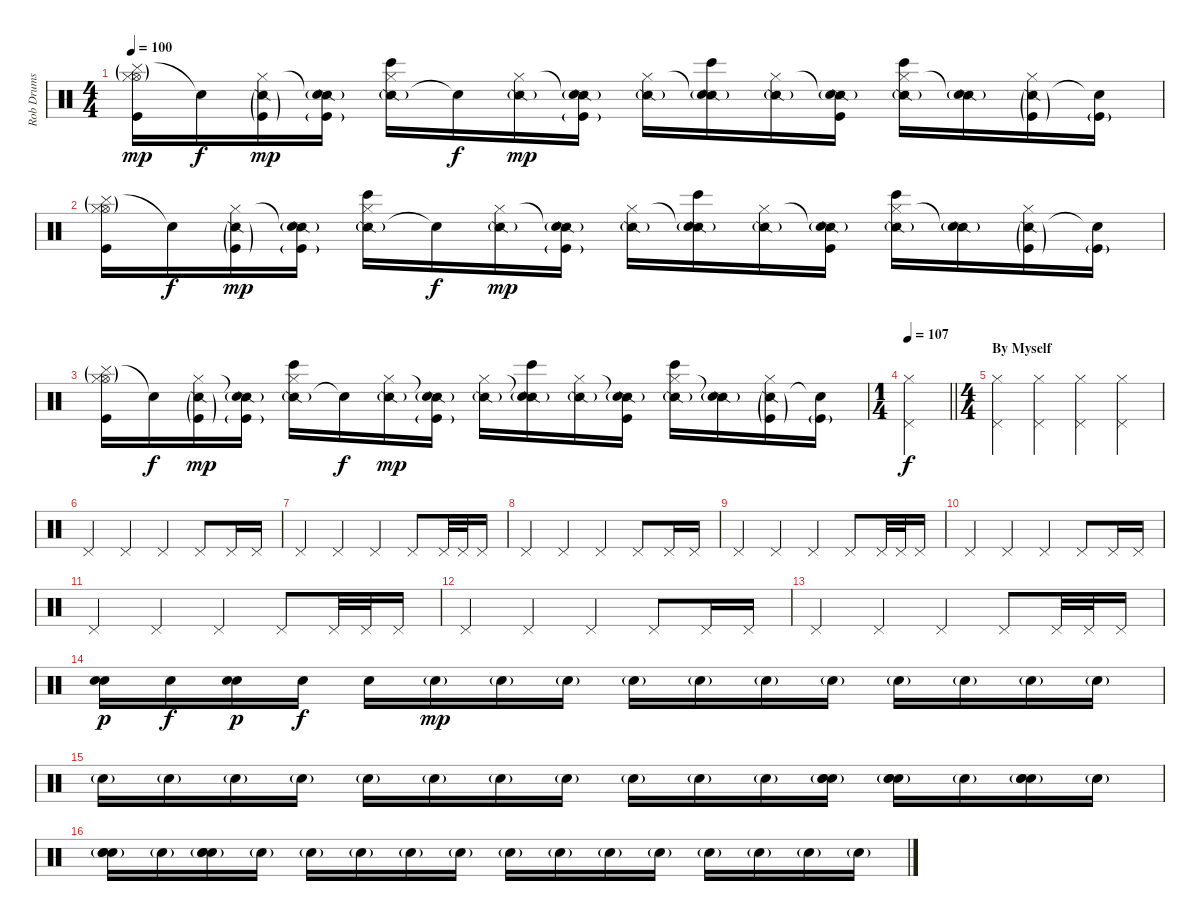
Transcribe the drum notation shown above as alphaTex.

\track ("Rob Drums" "Rob Drums") {instrument percussion}
\staff {score}
\articulation defaults
\ts (4 4)
\tempo 100
\clef neutral
\ks c
("Cymbal (hit)"{g} "Hi-Hat (open)"{g} "Hi-Hat (closed)" "Kick (hit)").16{dy mp volume 8} "Snare (hit)"{t}.16{dy f} ("Snare (side stick) 2"{g} "Hi-Hat (closed)" "Kick (hit)"{g}).16{dy mp} ("Snare (side stick) 2"{g} "Snare (hit)"{t} "Kick (hit)"{g}).16 ("Snare (side stick) 2"{g} "Hi-Hat (closed)" "Bongo High (hit)").16 "Snare (hit)"{t}.16{dy f} ("Snare (side stick) 2"{g} "Hi-Hat (closed)").16{dy mp} ("Snare (side stick) 2"{g} "Snare (hit)"{t} "Kick (hit)"{g}).16 ("Snare (side stick) 2"{g} "Hi-Hat (closed)").16 ("Snare (side stick) 2"{g} "Snare (hit)"{t} "Bongo High (hit)").16 ("Snare (side stick) 2"{g} "Hi-Hat (closed)").16 ("Snare (side stick) 2"{g} "Snare (hit)"{t} "Kick (hit)").16 ("Snare (side stick) 2"{g} "Hi-Hat (closed)" "Bongo High (hit)").16 ("Snare (side stick) 2"{g} "Snare (hit)"{t}).16 ("Snare (side stick) 2"{g} "Hi-Hat (closed)" "Kick (hit)"{g}).16 ("Snare (hit)"{t} "Kick (hit)"{g}).16 |
("Cymbal (hit)"{g} "Hi-Hat (open)"{g} "Hi-Hat (closed)" "Kick (hit)").16{volume 6} "Snare (hit)"{t}.16{dy f} ("Snare (side stick) 2"{g} "Hi-Hat (closed)" "Kick (hit)"{g}).16{dy mp} ("Snare (side stick) 2"{g} "Snare (hit)"{t} "Kick (hit)"{g}).16 ("Snare (side stick) 2"{g} "Hi-Hat (closed)" "Bongo High (hit)").16 "Snare (hit)"{t}.16{dy f} ("Snare (side stick) 2"{g} "Hi-Hat (closed)").16{dy mp} ("Snare (side stick) 2"{g} "Snare (hit)"{t} "Kick (hit)"{g}).16 ("Snare (side stick) 2"{g} "Hi-Hat (closed)").16 ("Snare (side stick) 2"{g} "Snare (hit)"{t} "Bongo High (hit)").16 ("Snare (side stick) 2"{g} "Hi-Hat (closed)").16 ("Snare (side stick) 2"{g} "Snare (hit)"{t} "Kick (hit)").16 ("Snare (side stick) 2"{g} "Hi-Hat (closed)" "Bongo High (hit)").16 ("Snare (side stick) 2"{g} "Snare (hit)"{t}).16 ("Snare (side stick) 2"{g} "Hi-Hat (closed)" "Kick (hit)"{g}).16 ("Snare (hit)"{t} "Kick (hit)"{g}).16 |
("Cymbal (hit)"{g} "Hi-Hat (open)"{g} "Hi-Hat (closed)" "Kick (hit)").16{volume 0} "Snare (hit)"{t}.16{dy f} ("Snare (side stick) 2"{g} "Hi-Hat (closed)" "Kick (hit)"{g}).16{dy mp} ("Snare (side stick) 2"{g} "Snare (hit)"{t} "Kick (hit)"{g}).16 ("Snare (side stick) 2"{g} "Hi-Hat (closed)" "Bongo High (hit)").16 "Snare (hit)"{t}.16{dy f} ("Snare (side stick) 2"{g} "Hi-Hat (closed)").16{dy mp} ("Snare (side stick) 2"{g} "Snare (hit)"{t} "Kick (hit)"{g}).16 ("Snare (side stick) 2"{g} "Hi-Hat (closed)").16 ("Snare (side stick) 2"{g} "Snare (hit)"{t} "Bongo High (hit)").16 ("Snare (side stick) 2"{g} "Hi-Hat (closed)").16 ("Snare (side stick) 2"{g} "Snare (hit)"{t} "Kick (hit)").16 ("Snare (side stick) 2"{g} "Hi-Hat (closed)" "Bongo High (hit)").16 ("Snare (side stick) 2"{g} "Snare (hit)"{t}).16 ("Snare (side stick) 2"{g} "Hi-Hat (closed)" "Kick (hit)"{g}).16 ("Snare (hit)"{t} "Kick (hit)"{g}).16 |
\ts (1 4)
\tempo 107
\barLineRight lightlight
("Pedal Hi-Hat (hit)" "Hi-Hat (closed)").4{dy f} |
\ts (4 4)
\section ("" "By Myself")
("Pedal Hi-Hat (hit)" "Hi-Hat (closed)").4{volume 13} ("Pedal Hi-Hat (hit)" "Hi-Hat (closed)").4 ("Pedal Hi-Hat (hit)" "Hi-Hat (closed)").4 ("Pedal Hi-Hat (hit)" "Hi-Hat (closed)").4 |
"Pedal Hi-Hat (hit)".4 "Pedal Hi-Hat (hit)".4 "Pedal Hi-Hat (hit)".4 "Pedal Hi-Hat (hit)".8 "Pedal Hi-Hat (hit)".16 "Pedal Hi-Hat (hit)".16 |
"Pedal Hi-Hat (hit)".4 "Pedal Hi-Hat (hit)".4 "Pedal Hi-Hat (hit)".4 "Pedal Hi-Hat (hit)".8 "Pedal Hi-Hat (hit)".32 "Pedal Hi-Hat (hit)".32 "Pedal Hi-Hat (hit)".16 |
"Pedal Hi-Hat (hit)".4 "Pedal Hi-Hat (hit)".4 "Pedal Hi-Hat (hit)".4 "Pedal Hi-Hat (hit)".8 "Pedal Hi-Hat (hit)".16 "Pedal Hi-Hat (hit)".16 |
"Pedal Hi-Hat (hit)".4 "Pedal Hi-Hat (hit)".4 "Pedal Hi-Hat (hit)".4 "Pedal Hi-Hat (hit)".8 "Pedal Hi-Hat (hit)".32 "Pedal Hi-Hat (hit)".32 "Pedal Hi-Hat (hit)".16 |
"Pedal Hi-Hat (hit)".4 "Pedal Hi-Hat (hit)".4 "Pedal Hi-Hat (hit)".4 "Pedal Hi-Hat (hit)".8 "Pedal Hi-Hat (hit)".16 "Pedal Hi-Hat (hit)".16 |
"Pedal Hi-Hat (hit)".4 "Pedal Hi-Hat (hit)".4 "Pedal Hi-Hat (hit)".4 "Pedal Hi-Hat (hit)".8 "Pedal Hi-Hat (hit)".32 "Pedal Hi-Hat (hit)".32 "Pedal Hi-Hat (hit)".16 |
"Pedal Hi-Hat (hit)".4 "Pedal Hi-Hat (hit)".4 "Pedal Hi-Hat (hit)".4 "Pedal Hi-Hat (hit)".8 "Pedal Hi-Hat (hit)".16 "Pedal Hi-Hat (hit)".16 |
"Pedal Hi-Hat (hit)".4 "Pedal Hi-Hat (hit)".4 "Pedal Hi-Hat (hit)".4 "Pedal Hi-Hat (hit)".8 "Pedal Hi-Hat (hit)".32 "Pedal Hi-Hat (hit)".32 "Pedal Hi-Hat (hit)".16 |
("Snare (hit) 2" "Electric Snare (hit)").16{dy p} "Electric Snare (hit)".16{dy f} ("Snare (hit) 2" "Electric Snare (hit)").16{dy p} "Electric Snare (hit)".16{dy f} "Electric Snare (hit)".16 "Electric Snare (hit)"{g}.16{dy mp} "Electric Snare (hit)"{g}.16 "Electric Snare (hit)"{g}.16 "Electric Snare (hit)"{g}.16 "Electric Snare (hit)"{g}.16 "Electric Snare (hit)"{g}.16 "Electric Snare (hit)"{g}.16 "Electric Snare (hit)"{g}.16 "Electric Snare (hit)"{g}.16 "Electric Snare (hit)"{g}.16 "Electric Snare (hit)"{g}.16 |
"Electric Snare (hit)"{g}.16 "Electric Snare (hit)"{g}.16 "Electric Snare (hit)"{g}.16 "Electric Snare (hit)"{g}.16 "Electric Snare (hit)"{g}.16 "Electric Snare (hit)"{g}.16 "Electric Snare (hit)"{g}.16 "Electric Snare (hit)"{g}.16 "Electric Snare (hit)"{g}.16 "Electric Snare (hit)"{g}.16 "Electric Snare (hit)"{g}.16 ("Snare (hit) 2" "Snare (hit) 2" "Electric Snare (hit)"{g}).16 ("Snare (hit) 2" "Snare (hit) 2" "Electric Snare (hit)"{g}).16 "Electric Snare (hit)"{g}.16 ("Snare (hit) 2" "Snare (hit) 2" "Electric Snare (hit)"{g}).16 "Electric Snare (hit)"{g}.16 |
("Snare (hit) 2" "Snare (hit) 2" "Electric Snare (hit)"{g}).16 "Electric Snare (hit)"{g}.16 ("Snare (hit) 2" "Snare (hit) 2" "Electric Snare (hit)"{g}).16 "Electric Snare (hit)"{g}.16 "Electric Snare (hit)"{g}.16 "Electric Snare (hit)"{g}.16 "Electric Snare (hit)"{g}.16 "Electric Snare (hit)"{g}.16 "Electric Snare (hit)"{g}.16 "Electric Snare (hit)"{g}.16 "Electric Snare (hit)"{g}.16 "Electric Snare (hit)"{g}.16 "Electric Snare (hit)"{g}.16 "Electric Snare (hit)"{g}.16 "Electric Snare (hit)"{g}.16 "Electric Snare (hit)"{g}.16
